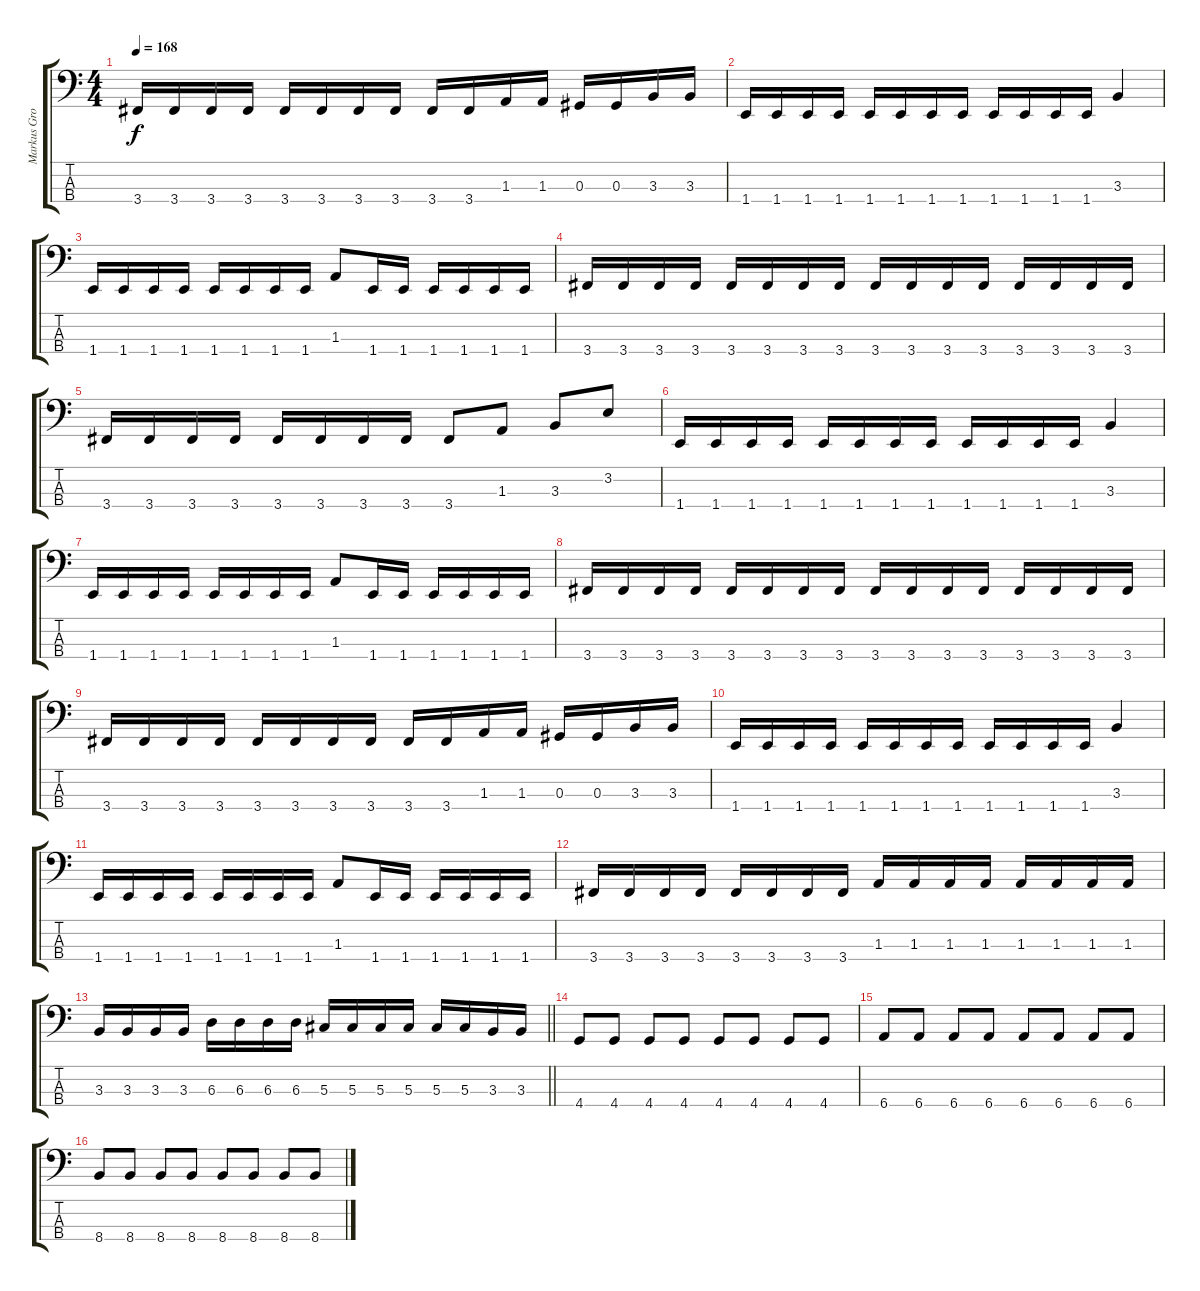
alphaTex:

\track ("Markus Grosskopf" "Markus Gro") {instrument slapbass2}
\staff {score tabs}
\tuning (Gb2 Db2 Ab1 Eb1) {hide}
\ts (4 4)
\tempo 168
\clef f4
\ks c
3.4.16{dy f} 3.4.16 3.4.16 3.4.16 3.4.16 3.4.16 3.4.16 3.4.16 3.4.16 3.4.16 1.3.16 1.3.16 0.3.16 0.3.16 3.3.16 3.3.16 |
1.4.16 1.4.16 1.4.16 1.4.16 1.4.16 1.4.16 1.4.16 1.4.16 1.4.16 1.4.16 1.4.16 1.4.16 3.3.4 |
1.4.16 1.4.16 1.4.16 1.4.16 1.4.16 1.4.16 1.4.16 1.4.16 1.3.8 1.4.16 1.4.16 1.4.16 1.4.16 1.4.16 1.4.16 |
3.4.16 3.4.16 3.4.16 3.4.16 3.4.16 3.4.16 3.4.16 3.4.16 3.4.16 3.4.16 3.4.16 3.4.16 3.4.16 3.4.16 3.4.16 3.4.16 |
3.4.16 3.4.16 3.4.16 3.4.16 3.4.16 3.4.16 3.4.16 3.4.16 3.4.8 1.3.8 3.3.8 3.2.8 |
1.4.16 1.4.16 1.4.16 1.4.16 1.4.16 1.4.16 1.4.16 1.4.16 1.4.16 1.4.16 1.4.16 1.4.16 3.3.4 |
1.4.16 1.4.16 1.4.16 1.4.16 1.4.16 1.4.16 1.4.16 1.4.16 1.3.8 1.4.16 1.4.16 1.4.16 1.4.16 1.4.16 1.4.16 |
3.4.16 3.4.16 3.4.16 3.4.16 3.4.16 3.4.16 3.4.16 3.4.16 3.4.16 3.4.16 3.4.16 3.4.16 3.4.16 3.4.16 3.4.16 3.4.16 |
3.4.16 3.4.16 3.4.16 3.4.16 3.4.16 3.4.16 3.4.16 3.4.16 3.4.16 3.4.16 1.3.16 1.3.16 0.3.16 0.3.16 3.3.16 3.3.16 |
1.4.16 1.4.16 1.4.16 1.4.16 1.4.16 1.4.16 1.4.16 1.4.16 1.4.16 1.4.16 1.4.16 1.4.16 3.3.4 |
1.4.16 1.4.16 1.4.16 1.4.16 1.4.16 1.4.16 1.4.16 1.4.16 1.3.8 1.4.16 1.4.16 1.4.16 1.4.16 1.4.16 1.4.16 |
3.4.16 3.4.16 3.4.16 3.4.16 3.4.16 3.4.16 3.4.16 3.4.16 1.3.16 1.3.16 1.3.16 1.3.16 1.3.16 1.3.16 1.3.16 1.3.16 |
\barLineRight lightlight
3.3.16 3.3.16 3.3.16 3.3.16 6.3.16 6.3.16 6.3.16 6.3.16 5.3.16 5.3.16 5.3.16 5.3.16 5.3.16 5.3.16 3.3.16 3.3.16 |
\section ("" "")
4.4.8 4.4.8 4.4.8 4.4.8 4.4.8 4.4.8 4.4.8 4.4.8 |
6.4.8 6.4.8 6.4.8 6.4.8 6.4.8 6.4.8 6.4.8 6.4.8 |
8.4.8 8.4.8 8.4.8 8.4.8 8.4.8 8.4.8 8.4.8 8.4.8
